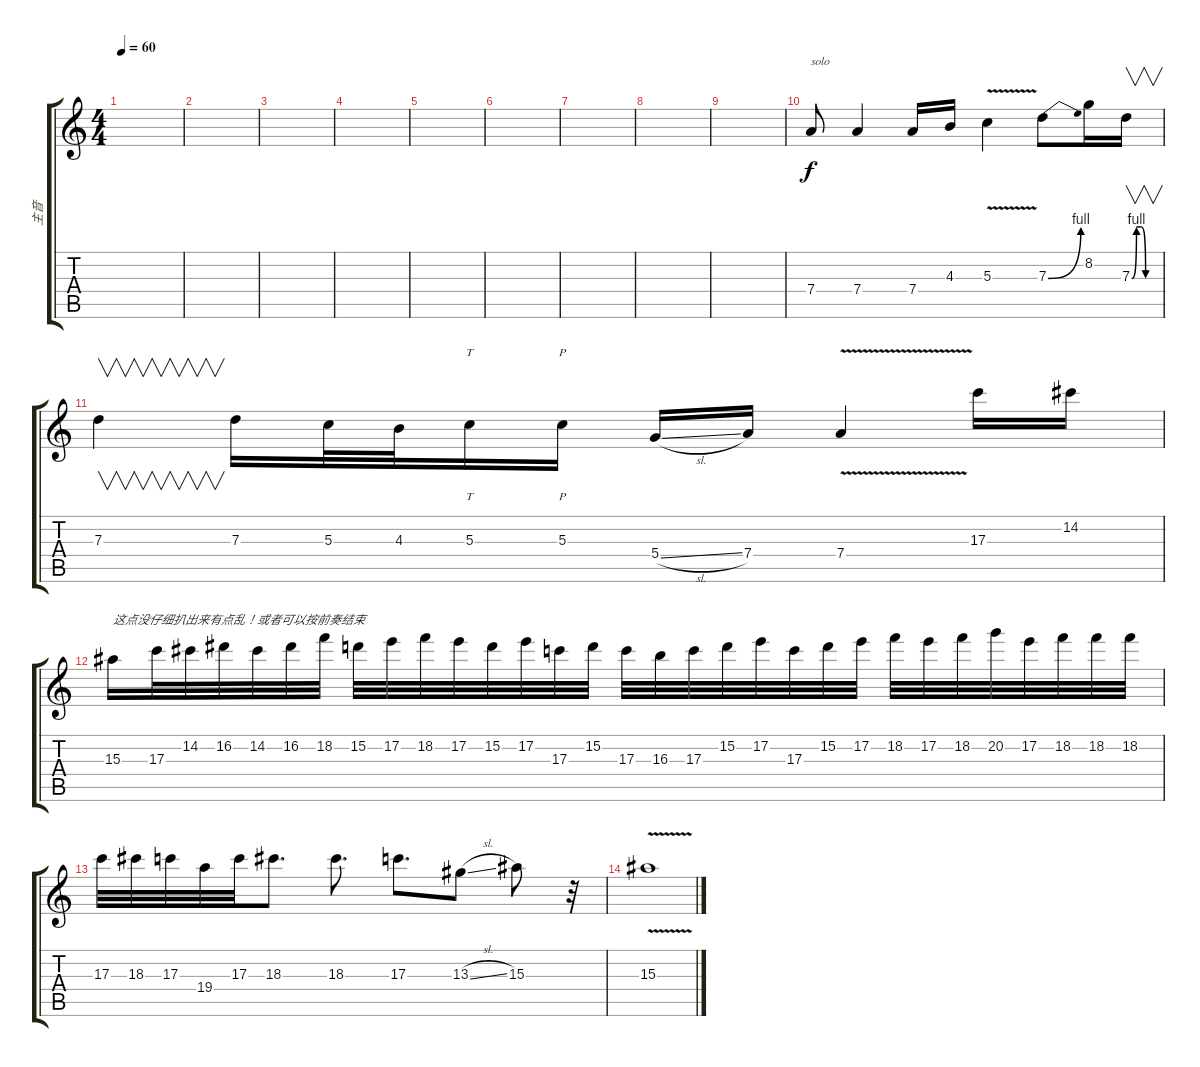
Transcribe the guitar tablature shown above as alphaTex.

\track ("主音" "主音") {instrument overdrivenguitar}
\staff {score tabs}
\tuning (E4 B3 G3 D3 A2 E2) {hide}
\ts (4 4)
\tempo 60
\clef g2
\ks c
|
|
|
|
|
|
|
|
|
7.4.8{txt "solo"} 7.4.4 7.4.16 4.3.16 5.3{v}.4 7.3{be (bend 0 0 60 4)}.8 8.2.16 7.3{be (custom 0 0 10 4 20 4 30 0 60 0)}.16{v} |
7.3.4{v} 7.3.16 5.3.32 4.3.32 5.3.16{tt} 5.3.16{p} 5.4{sl}.16 7.4.16 7.4{v}.4 17.3.16 14.2.16 |
15.3.16{txt "这点没仔细扒出来有点乱！或者可以按前奏结束"} 17.3.32 14.2.32 16.2.32 14.2.32 16.2.32 18.2.32 15.2.32 17.2.32 18.2.32 17.2.32 15.2.32 17.2.32 17.3.32 15.2.32 17.3.32 16.3.32 17.3.32 15.2.32 17.2.32 17.3.32 15.2.32 17.2.32 18.2.32 17.2.32 18.2.32 20.2.32 17.2.32 18.2.32 18.2.32 18.2.32 |
17.3.32 18.3.32 17.3.32 19.4.32 17.3.32 18.3.8{d} 18.3.8{d} 17.3.8{d} 13.3{sl}.8 15.3.8 r.32 |
15.3{v}.1{txt ""}
